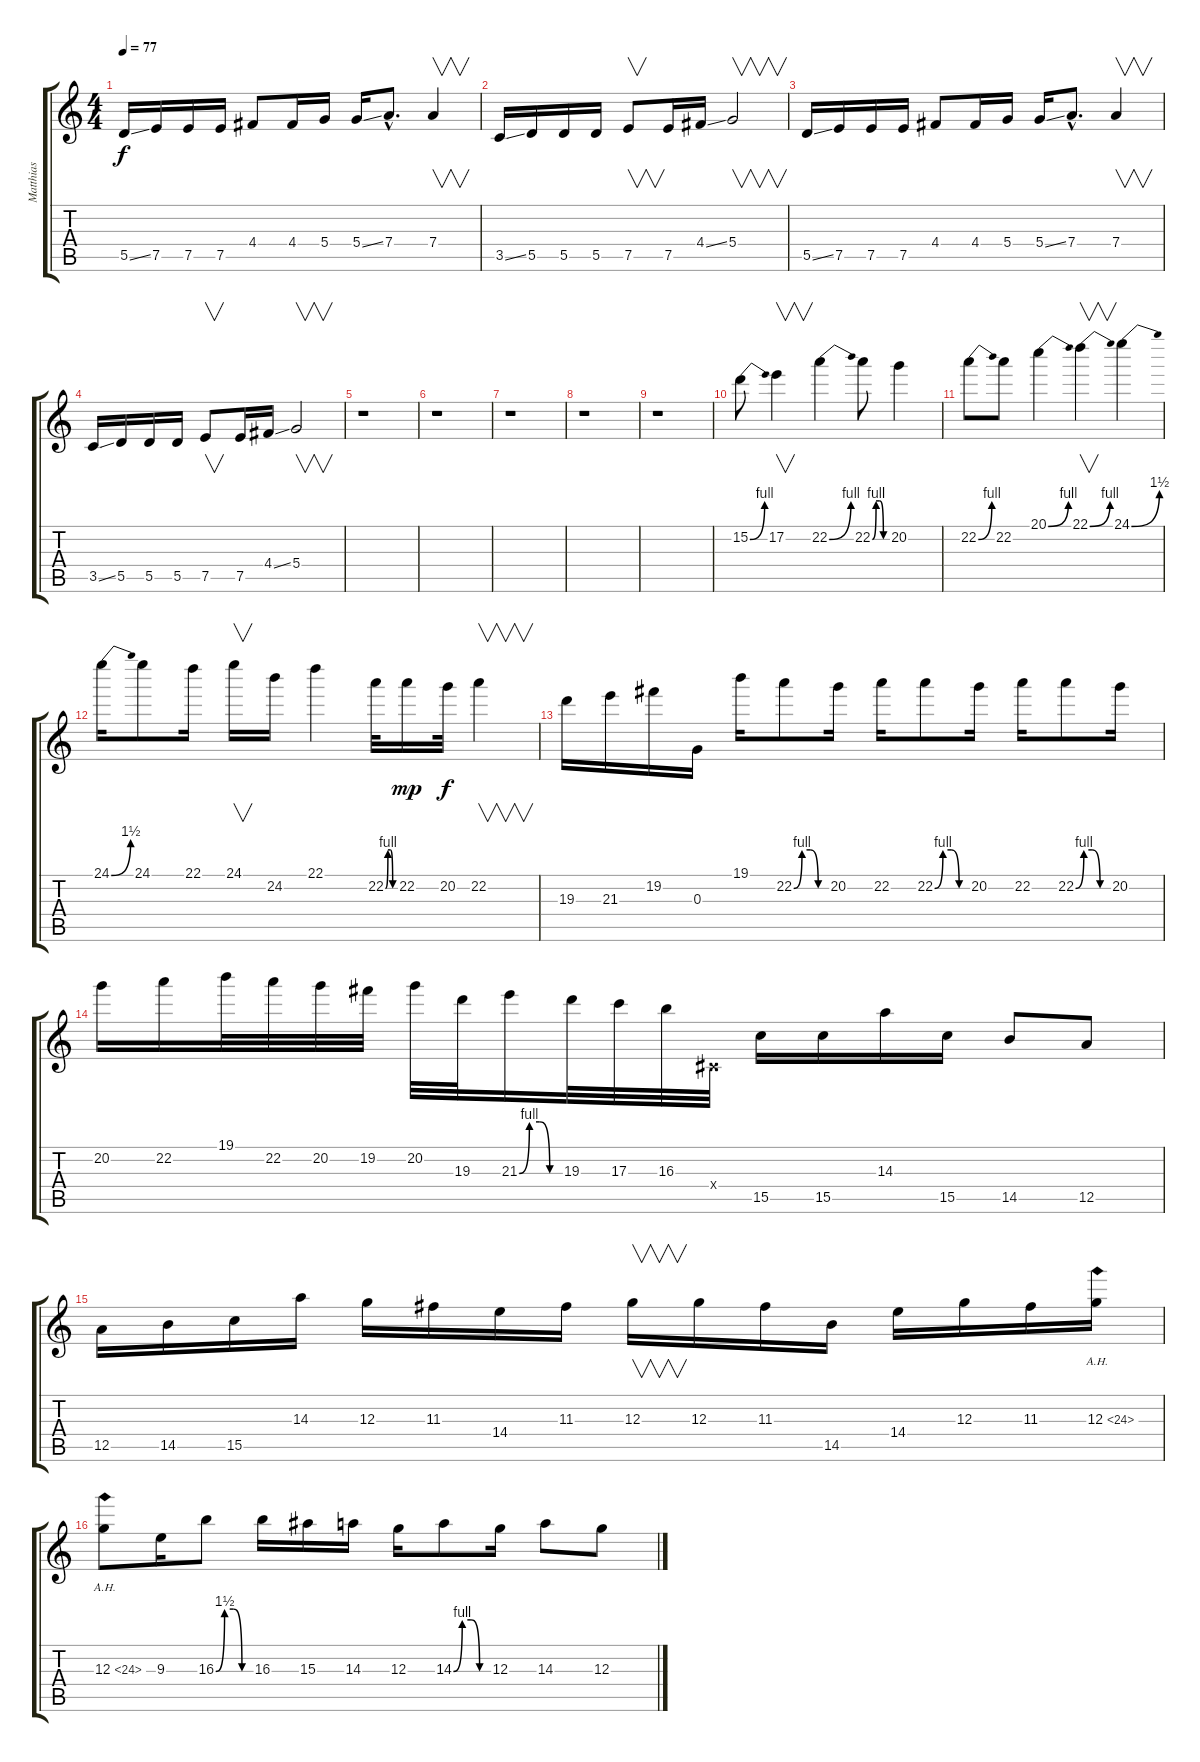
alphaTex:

\track ("Matthias" "Matthias") {instrument distortionguitar}
\staff {score tabs}
\tuning (E4 B3 G3 D3 A2 E2) {hide}
\ts (4 4)
\tempo 77
\clef g2
\ks c
5.5{ss}.16{dy f} 7.5.16 7.5.16 7.5.16 4.4.8 4.4.16 5.4.16 5.4{ss}.16 7.4{hac}.8{d} 7.4.4{v} |
3.5{ss}.16 5.5.16 5.5.16 5.5.16 7.5.8{v} 7.5.16 4.4{ss}.16 5.4.2{v} |
5.5{ss}.16 7.5.16 7.5.16 7.5.16 4.4.8 4.4.16 5.4.16 5.4{ss}.16 7.4{hac}.8{d} 7.4.4{v} |
3.5{ss}.16 5.5.16 5.5.16 5.5.16 7.5.8{v} 7.5.16 4.4{ss}.16 5.4.2{v} |
r.1 |
r.1 |
r.1 |
r.1 |
r.1 |
15.2{be (bend 0 0 60 4)}.8 17.2.4{v} 22.2{be (bend 0 0 60 4)}.4 22.2{be (custom 0 0 15 4 30 4 45 0 60 0)}.8 20.2.4 |
22.2{be (bend 0 0 60 4)}.8 22.2.8 20.1{be (bend 0 0 60 4)}.4 22.1{be (bend 0 0 60 4)}.4{v} 24.1{be (bend 0 0 60 6)}.4 |
24.1{be (bend 0 0 60 6)}.16 24.1.8 22.1.16 24.1.16{v} 24.2.16 22.1.4 22.2{be (custom 0 0 15 4 30 4 45 0 60 0)}.32 22.2.16{dy mp} 20.2.32{dy f} 22.2.4{v} |
19.3.16 21.3.16 19.2.16 0.3.16 19.1.16 22.2{be (custom 0 0 15 4 30 4 45 0 60 0)}.8 20.2.16 22.2.16 22.2{be (custom 0 0 15 4 30 4 45 0 60 0)}.8 20.2.16 22.2.16 22.2{be (custom 0 0 15 4 30 4 45 0 60 0)}.8 20.2.16 |
20.2.16 22.2.16 19.1.32 22.2.32 20.2.32 19.2.32 20.2.32 19.3.32 21.3{be (custom 0 0 15 4 30 4 45 0 60 0)}.16 19.3.32 17.3.32 16.3.32 -1.4{x}.32 15.5.16 15.5.16 14.3.16 15.5.16 14.5.8 12.5.8 |
12.5.16 14.5.16 15.5.16 14.3.16 12.3.16 11.3.16 14.4.16 11.3.16 12.3.16{v} 12.3.16 11.3.16 14.5.16 14.4.16 12.3.16 11.3.16 12.3{ah 12}.16 |
12.3{ah 12}.8 9.3.16 16.3{be (custom 0 0 15 6 30 6 45 0 60 0)}.8 16.3.16 15.3.16 14.3.16 12.3.16 14.3{be (custom 0 0 15 4 30 4 45 0 60 0)}.8 12.3.16 14.3.8 12.3.8
